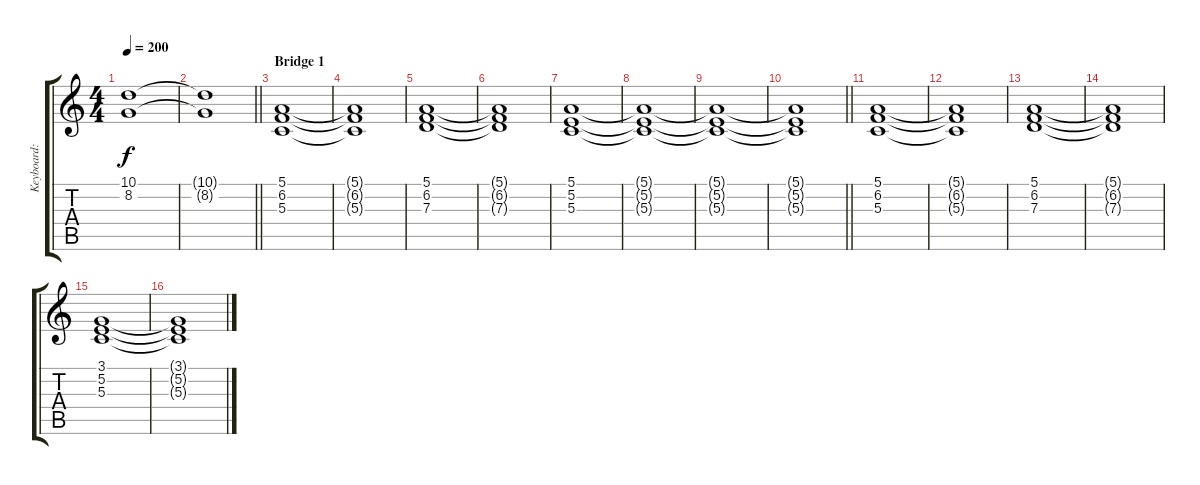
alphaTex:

\track ("Keyboard: Juha Mäenpää" "Keyboard: ") {instrument stringensemble1}
\staff {score tabs}
\tuning (E4 B3 G3 D3 A2 E2) {hide}
\ts (4 4)
\tempo 200
\clef g2
\ks aminor
(10.1 8.2).1{dy f} |
\barLineRight lightlight
(10.1{t} 8.2{t}).1 |
\section ("" "Bridge 1")
(5.1 6.2 5.3).1 |
(5.1{t} 6.2{t} 5.3{t}).1 |
(5.1 6.2 7.3).1 |
(5.1{t} 6.2{t} 7.3{t}).1 |
(5.1 5.2 5.3).1 |
(5.1{t} 5.2{t} 5.3{t}).1 |
(5.1{t} 5.2{t} 5.3{t}).1 |
\barLineRight lightlight
(5.1{t} 5.2{t} 5.3{t}).1 |
(5.1 6.2 5.3).1 |
(5.1{t} 6.2{t} 5.3{t}).1 |
(5.1 6.2 7.3).1 |
(5.1{t} 6.2{t} 7.3{t}).1 |
(3.1 5.2 5.3).1 |
(3.1{t} 5.2{t} 5.3{t}).1
